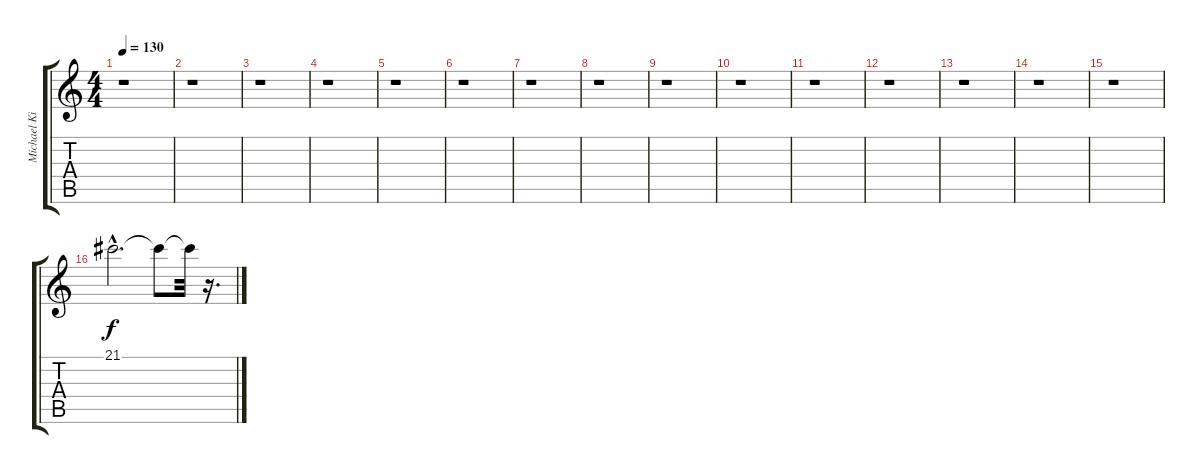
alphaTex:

\track ("Michael Kiske" "Michael Ki") {instrument pad4choir}
\staff {score tabs}
\tuning (E4 B3 G3 D3 A2 E2) {hide}
\ts (4 4)
\tempo 130
\clef g2
\ks c
r.1{dy f} |
r.1 |
r.1 |
r.1 |
r.1 |
r.1 |
r.1 |
r.1 |
r.1 |
r.1 |
r.1 |
r.1 |
r.1 |
r.1 |
r.1 |
21.1{hac}.2{d} 21.1{t}.8 21.1{t}.32 r.16{d}
